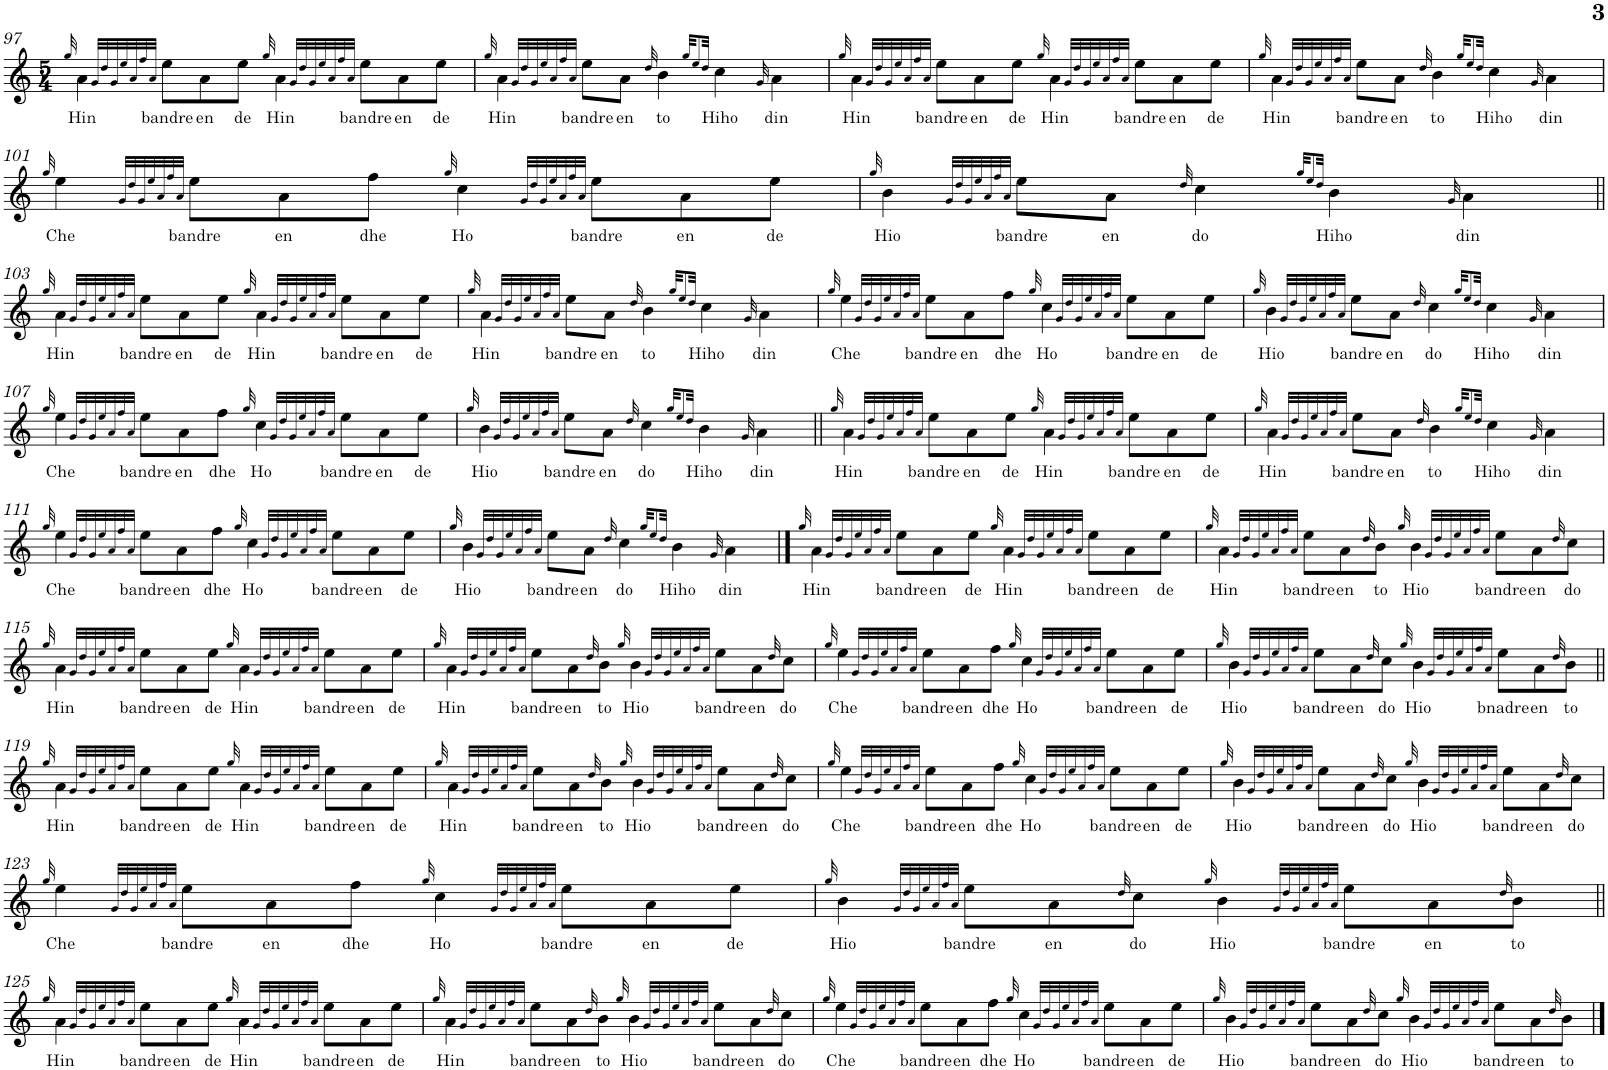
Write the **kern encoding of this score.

**kern	**text
*part1	*part1
*staff1	*staff1
*I"Piano	*
*I'Pno.	*
!!LO:PB:g=z
*clefG2	*
*k[]	*
*M5/4	*
=97	=97
32qgg/	.
!	!LO:LY:b
4a\	Hin
32qg/LLL	.
32qdd/	.
32qg/	.
32qee/	.
32qa/	.
32qff/	.
32qa/JJJ	.
!	!LO:LY:b
8ee\L	bandre
!	!LO:LY:b
8a\	en
!	!LO:LY:b
8ee\J	de
32qgg/	.
!	!LO:LY:b
4a\	Hin
32qg/LLL	.
32qdd/	.
32qg/	.
32qee/	.
32qa/	.
32qff/	.
32qa/JJJ	.
!	!LO:LY:b
8ee\L	bandre
!	!LO:LY:b
8a\	en
!	!LO:LY:b
8ee\J	de
=98	=98
32qgg/	.
!	!LO:LY:b
4a\	Hin
32qg/LLL	.
32qdd/	.
32qg/	.
32qee/	.
32qa/	.
32qff/	.
32qa/JJJ	.
!	!LO:LY:b
8ee\L	bandre
!	!LO:LY:b
8a\J	en
32qdd/	.
!	!LO:LY:b
4b\	to
32qgg/KKL	.
8qee/	.
32qdd/Jkk	.
!	!LO:LY:b
4cc\	Hiho
32qg/	.
!	!LO:LY:b
4a\	din
=99	=99
32qgg/	.
!	!LO:LY:b
4a\	Hin
32qg/LLL	.
32qdd/	.
32qg/	.
32qee/	.
32qa/	.
32qff/	.
32qa/JJJ	.
!	!LO:LY:b
8ee\L	bandre
!	!LO:LY:b
8a\	en
!	!LO:LY:b
8ee\J	de
32qgg/	.
!	!LO:LY:b
4a\	Hin
32qg/LLL	.
32qdd/	.
32qg/	.
32qee/	.
32qa/	.
32qff/	.
32qa/JJJ	.
!	!LO:LY:b
8ee\L	bandre
!	!LO:LY:b
8a\	en
!	!LO:LY:b
8ee\J	de
=100	=100
32qgg/	.
!	!LO:LY:b
4a\	Hin
32qg/LLL	.
32qdd/	.
32qg/	.
32qee/	.
32qa/	.
32qff/	.
32qa/JJJ	.
!	!LO:LY:b
8ee\L	bandre
!	!LO:LY:b
8a\J	en
32qdd/	.
!	!LO:LY:b
4b\	to
32qgg/KKL	.
8qee/	.
32qdd/Jkk	.
!	!LO:LY:b
4cc\	Hiho
32qg/	.
!	!LO:LY:b
4a\	din
!!LO:LB:g=z
=101	=101
32qgg/	.
!	!LO:LY:b
4ee\	Che
32qg/LLL	.
32qdd/	.
32qg/	.
32qee/	.
32qa/	.
32qff/	.
32qa/JJJ	.
!	!LO:LY:b
8ee\L	bandre
!	!LO:LY:b
8a\	en
!	!LO:LY:b
8ff\J	dhe
32qgg/	.
!	!LO:LY:b
4cc\	Ho
32qg/LLL	.
32qdd/	.
32qg/	.
32qee/	.
32qa/	.
32qff/	.
32qa/JJJ	.
!	!LO:LY:b
8ee\L	bandre
!	!LO:LY:b
8a\	en
!	!LO:LY:b
8ee\J	de
=102	=102
32qgg/	.
!	!LO:LY:b
4b\	Hio
32qg/LLL	.
32qdd/	.
32qg/	.
32qee/	.
32qa/	.
32qff/	.
32qa/JJJ	.
!	!LO:LY:b
8ee\L	bandre
!	!LO:LY:b
8a\J	en
32qdd/	.
!	!LO:LY:b
4cc\	do
32qgg/KKL	.
8qee/	.
32qdd/Jkk	.
!	!LO:LY:b
4b\	Hiho
32qg/	.
!	!LO:LY:b
4a\	din
!!LO:LB:g=z
=103||	=103||
32qgg/	.
!	!LO:LY:b
4a\	Hin
32qg/LLL	.
32qdd/	.
32qg/	.
32qee/	.
32qa/	.
32qff/	.
32qa/JJJ	.
!	!LO:LY:b
8ee\L	bandre
!	!LO:LY:b
8a\	en
!	!LO:LY:b
8ee\J	de
32qgg/	.
!	!LO:LY:b
4a\	Hin
32qg/LLL	.
32qdd/	.
32qg/	.
32qee/	.
32qa/	.
32qff/	.
32qa/JJJ	.
!	!LO:LY:b
8ee\L	bandre
!	!LO:LY:b
8a\	en
!	!LO:LY:b
8ee\J	de
=104	=104
32qgg/	.
!	!LO:LY:b
4a\	Hin
32qg/LLL	.
32qdd/	.
32qg/	.
32qee/	.
32qa/	.
32qff/	.
32qa/JJJ	.
!	!LO:LY:b
8ee\L	bandre
!	!LO:LY:b
8a\J	en
32qdd/	.
!	!LO:LY:b
4b\	to
32qgg/KKL	.
8qee/	.
32qdd/Jkk	.
!	!LO:LY:b
4cc\	Hiho
32qg/	.
!	!LO:LY:b
4a\	din
=105	=105
32qgg/	.
!	!LO:LY:b
4ee\	Che
32qg/LLL	.
32qdd/	.
32qg/	.
32qee/	.
32qa/	.
32qff/	.
32qa/JJJ	.
!	!LO:LY:b
8ee\L	bandre
!	!LO:LY:b
8a\	en
!	!LO:LY:b
8ff\J	dhe
32qgg/	.
!	!LO:LY:b
4cc\	Ho
32qg/LLL	.
32qdd/	.
32qg/	.
32qee/	.
32qa/	.
32qff/	.
32qa/JJJ	.
!	!LO:LY:b
8ee\L	bandre
!	!LO:LY:b
8a\	en
!	!LO:LY:b
8ee\J	de
=106	=106
32qgg/	.
!	!LO:LY:b
4b\	Hio
32qg/LLL	.
32qdd/	.
32qg/	.
32qee/	.
32qa/	.
32qff/	.
32qa/JJJ	.
!	!LO:LY:b
8ee\L	bandre
!	!LO:LY:b
8a\J	en
32qdd/	.
!	!LO:LY:b
4cc\	do
32qgg/KKL	.
8qee/	.
32qdd/Jkk	.
!	!LO:LY:b
4cc\	Hiho
32qg/	.
!	!LO:LY:b
4a\	din
!!LO:LB:g=z
=107	=107
32qgg/	.
!	!LO:LY:b
4ee\	Che
32qg/LLL	.
32qdd/	.
32qg/	.
32qee/	.
32qa/	.
32qff/	.
32qa/JJJ	.
!	!LO:LY:b
8ee\L	bandre
!	!LO:LY:b
8a\	en
!	!LO:LY:b
8ff\J	dhe
32qgg/	.
!	!LO:LY:b
4cc\	Ho
32qg/LLL	.
32qdd/	.
32qg/	.
32qee/	.
32qa/	.
32qff/	.
32qa/JJJ	.
!	!LO:LY:b
8ee\L	bandre
!	!LO:LY:b
8a\	en
!	!LO:LY:b
8ee\J	de
=108	=108
32qgg/	.
!	!LO:LY:b
4b\	Hio
32qg/LLL	.
32qdd/	.
32qg/	.
32qee/	.
32qa/	.
32qff/	.
32qa/JJJ	.
!	!LO:LY:b
8ee\L	bandre
!	!LO:LY:b
8a\J	en
32qdd/	.
!	!LO:LY:b
4cc\	do
32qgg/KKL	.
8qee/	.
32qdd/Jkk	.
!	!LO:LY:b
4b\	Hiho
32qg/	.
!	!LO:LY:b
4a\	din
=109||	=109||
32qgg/	.
!	!LO:LY:b
4a\	Hin
32qg/LLL	.
32qdd/	.
32qg/	.
32qee/	.
32qa/	.
32qff/	.
32qa/JJJ	.
!	!LO:LY:b
8ee\L	bandre
!	!LO:LY:b
8a\	en
!	!LO:LY:b
8ee\J	de
32qgg/	.
!	!LO:LY:b
4a\	Hin
32qg/LLL	.
32qdd/	.
32qg/	.
32qee/	.
32qa/	.
32qff/	.
32qa/JJJ	.
!	!LO:LY:b
8ee\L	bandre
!	!LO:LY:b
8a\	en
!	!LO:LY:b
8ee\J	de
=110	=110
32qgg/	.
!	!LO:LY:b
4a\	Hin
32qg/LLL	.
32qdd/	.
32qg/	.
32qee/	.
32qa/	.
32qff/	.
32qa/JJJ	.
!	!LO:LY:b
8ee\L	bandre
!	!LO:LY:b
8a\J	en
32qdd/	.
!	!LO:LY:b
4b\	to
32qgg/KKL	.
8qee/	.
32qdd/Jkk	.
!	!LO:LY:b
4cc\	Hiho
32qg/	.
!	!LO:LY:b
4a\	din
!!LO:LB:g=z
=111	=111
32qgg/	.
!	!LO:LY:b
4ee\	Che
32qg/LLL	.
32qdd/	.
32qg/	.
32qee/	.
32qa/	.
32qff/	.
32qa/JJJ	.
!	!LO:LY:b
8ee\L	bandre
!	!LO:LY:b
8a\	en
!	!LO:LY:b
8ff\J	dhe
32qgg/	.
!	!LO:LY:b
4cc\	Ho
32qg/LLL	.
32qdd/	.
32qg/	.
32qee/	.
32qa/	.
32qff/	.
32qa/JJJ	.
!	!LO:LY:b
8ee\L	bandre
!	!LO:LY:b
8a\	en
!	!LO:LY:b
8ee\J	de
=112	=112
32qgg/	.
!	!LO:LY:b
4b\	Hio
32qg/LLL	.
32qdd/	.
32qg/	.
32qee/	.
32qa/	.
32qff/	.
32qa/JJJ	.
!	!LO:LY:b
8ee\L	bandre
!	!LO:LY:b
8a\J	en
32qdd/	.
!	!LO:LY:b
4cc\	do
32qgg/KKL	.
8qee/	.
32qdd/Jkk	.
!	!LO:LY:b
4b\	Hiho
32qg/	.
!	!LO:LY:b
4a\	din
==113	==113
32qgg/	.
!	!LO:LY:b
4a\	Hin
32qg/LLL	.
32qdd/	.
32qg/	.
32qee/	.
32qa/	.
32qff/	.
32qa/JJJ	.
!	!LO:LY:b
8ee\L	bandre
!	!LO:LY:b
8a\	en
!	!LO:LY:b
8ee\J	de
32qgg/	.
!	!LO:LY:b
4a\	Hin
32qg/LLL	.
32qdd/	.
32qg/	.
32qee/	.
32qa/	.
32qff/	.
32qa/JJJ	.
!	!LO:LY:b
8ee\L	bandre
!	!LO:LY:b
8a\	en
!	!LO:LY:b
8ee\J	de
=114	=114
32qgg/	.
!	!LO:LY:b
4a\	Hin
32qg/LLL	.
32qdd/	.
32qg/	.
32qee/	.
32qa/	.
32qff/	.
32qa/JJJ	.
!	!LO:LY:b
8ee\L	bandre
!	!LO:LY:b
8a\	en
32qdd/	.
!	!LO:LY:b
8b\J	to
32qgg/	.
!	!LO:LY:b
4b\	Hio
32qg/LLL	.
32qdd/	.
32qg/	.
32qee/	.
32qa/	.
32qff/	.
32qa/JJJ	.
!	!LO:LY:b
8ee\L	bandre
!	!LO:LY:b
8a\	en
32qdd/	.
!	!LO:LY:b
8cc\J	do
!!LO:LB:g=z
=115	=115
32qgg/	.
!	!LO:LY:b
4a\	Hin
32qg/LLL	.
32qdd/	.
32qg/	.
32qee/	.
32qa/	.
32qff/	.
32qa/JJJ	.
!	!LO:LY:b
8ee\L	bandre
!	!LO:LY:b
8a\	en
!	!LO:LY:b
8ee\J	de
32qgg/	.
!	!LO:LY:b
4a\	Hin
32qg/LLL	.
32qdd/	.
32qg/	.
32qee/	.
32qa/	.
32qff/	.
32qa/JJJ	.
!	!LO:LY:b
8ee\L	bandre
!	!LO:LY:b
8a\	en
!	!LO:LY:b
8ee\J	de
=116	=116
32qgg/	.
!	!LO:LY:b
4a\	Hin
32qg/LLL	.
32qdd/	.
32qg/	.
32qee/	.
32qa/	.
32qff/	.
32qa/JJJ	.
!	!LO:LY:b
8ee\L	bandre
!	!LO:LY:b
8a\	en
32qdd/	.
!	!LO:LY:b
8b\J	to
32qgg/	.
!	!LO:LY:b
4b\	Hio
32qg/LLL	.
32qdd/	.
32qg/	.
32qee/	.
32qa/	.
32qff/	.
32qa/JJJ	.
!	!LO:LY:b
8ee\L	bandre
!	!LO:LY:b
8a\	en
32qdd/	.
!	!LO:LY:b
8cc\J	do
=117	=117
32qgg/	.
!	!LO:LY:b
4ee\	Che
32qg/LLL	.
32qdd/	.
32qg/	.
32qee/	.
32qa/	.
32qff/	.
32qa/JJJ	.
!	!LO:LY:b
8ee\L	bandre
!	!LO:LY:b
8a\	en
!	!LO:LY:b
8ff\J	dhe
32qgg/	.
!	!LO:LY:b
4cc\	Ho
32qg/LLL	.
32qdd/	.
32qg/	.
32qee/	.
32qa/	.
32qff/	.
32qa/JJJ	.
!	!LO:LY:b
8ee\L	bandre
!	!LO:LY:b
8a\	en
!	!LO:LY:b
8ee\J	de
=118	=118
32qgg/	.
!	!LO:LY:b
4b\	Hio
32qg/LLL	.
32qdd/	.
32qg/	.
32qee/	.
32qa/	.
32qff/	.
32qa/JJJ	.
!	!LO:LY:b
8ee\L	bandre
!	!LO:LY:b
8a\	en
32qdd/	.
!	!LO:LY:b
8cc\J	do
32qgg/	.
!	!LO:LY:b
4b\	Hio
32qg/LLL	.
32qdd/	.
32qg/	.
32qee/	.
32qa/	.
32qff/	.
32qa/JJJ	.
!	!LO:LY:b
8ee\L	bnadre
!	!LO:LY:b
8a\	en
32qdd/	.
!	!LO:LY:b
8b\J	to
!!LO:LB:g=z
=119||	=119||
32qgg/	.
!	!LO:LY:b
4a\	Hin
32qg/LLL	.
32qdd/	.
32qg/	.
32qee/	.
32qa/	.
32qff/	.
32qa/JJJ	.
!	!LO:LY:b
8ee\L	bandre
!	!LO:LY:b
8a\	en
!	!LO:LY:b
8ee\J	de
32qgg/	.
!	!LO:LY:b
4a\	Hin
32qg/LLL	.
32qdd/	.
32qg/	.
32qee/	.
32qa/	.
32qff/	.
32qa/JJJ	.
!	!LO:LY:b
8ee\L	bandre
!	!LO:LY:b
8a\	en
!	!LO:LY:b
8ee\J	de
=120	=120
32qgg/	.
!	!LO:LY:b
4a\	Hin
32qg/LLL	.
32qdd/	.
32qg/	.
32qee/	.
32qa/	.
32qff/	.
32qa/JJJ	.
!	!LO:LY:b
8ee\L	bandre
!	!LO:LY:b
8a\	en
32qdd/	.
!	!LO:LY:b
8b\J	to
32qgg/	.
!	!LO:LY:b
4b\	Hio
32qg/LLL	.
32qdd/	.
32qg/	.
32qee/	.
32qa/	.
32qff/	.
32qa/JJJ	.
!	!LO:LY:b
8ee\L	bandre
!	!LO:LY:b
8a\	en
32qdd/	.
!	!LO:LY:b
8cc\J	do
=121	=121
32qgg/	.
!	!LO:LY:b
4ee\	Che
32qg/LLL	.
32qdd/	.
32qg/	.
32qee/	.
32qa/	.
32qff/	.
32qa/JJJ	.
!	!LO:LY:b
8ee\L	bandre
!	!LO:LY:b
8a\	en
!	!LO:LY:b
8ff\J	dhe
32qgg/	.
!	!LO:LY:b
4cc\	Ho
32qg/LLL	.
32qdd/	.
32qg/	.
32qee/	.
32qa/	.
32qff/	.
32qa/JJJ	.
!	!LO:LY:b
8ee\L	bandre
!	!LO:LY:b
8a\	en
!	!LO:LY:b
8ee\J	de
=122	=122
32qgg/	.
!	!LO:LY:b
4b\	Hio
32qg/LLL	.
32qdd/	.
32qg/	.
32qee/	.
32qa/	.
32qff/	.
32qa/JJJ	.
!	!LO:LY:b
8ee\L	bandre
!	!LO:LY:b
8a\	en
32qdd/	.
!	!LO:LY:b
8cc\J	do
32qgg/	.
!	!LO:LY:b
4b\	Hio
32qg/LLL	.
32qdd/	.
32qg/	.
32qee/	.
32qa/	.
32qff/	.
32qa/JJJ	.
!	!LO:LY:b
8ee\L	bandre
!	!LO:LY:b
8a\	en
32qdd/	.
!	!LO:LY:b
8cc\J	do
!!LO:LB:g=z
=123	=123
32qgg/	.
!	!LO:LY:b
4ee\	Che
32qg/LLL	.
32qdd/	.
32qg/	.
32qee/	.
32qa/	.
32qff/	.
32qa/JJJ	.
!	!LO:LY:b
8ee\L	bandre
!	!LO:LY:b
8a\	en
!	!LO:LY:b
8ff\J	dhe
32qgg/	.
!	!LO:LY:b
4cc\	Ho
32qg/LLL	.
32qdd/	.
32qg/	.
32qee/	.
32qa/	.
32qff/	.
32qa/JJJ	.
!	!LO:LY:b
8ee\L	bandre
!	!LO:LY:b
8a\	en
!	!LO:LY:b
8ee\J	de
=124	=124
32qgg/	.
!	!LO:LY:b
4b\	Hio
32qg/LLL	.
32qdd/	.
32qg/	.
32qee/	.
32qa/	.
32qff/	.
32qa/JJJ	.
!	!LO:LY:b
8ee\L	bandre
!	!LO:LY:b
8a\	en
32qdd/	.
!	!LO:LY:b
8cc\J	do
32qgg/	.
!	!LO:LY:b
4b\	Hio
32qg/LLL	.
32qdd/	.
32qg/	.
32qee/	.
32qa/	.
32qff/	.
32qa/JJJ	.
!	!LO:LY:b
8ee\L	bandre
!	!LO:LY:b
8a\	en
32qdd/	.
!	!LO:LY:b
8b\J	to
!!LO:LB:g=z
=125||	=125||
32qgg/	.
!	!LO:LY:b
4a\	Hin
32qg/LLL	.
32qdd/	.
32qg/	.
32qee/	.
32qa/	.
32qff/	.
32qa/JJJ	.
!	!LO:LY:b
8ee\L	bandre
!	!LO:LY:b
8a\	en
!	!LO:LY:b
8ee\J	de
32qgg/	.
!	!LO:LY:b
4a\	Hin
32qg/LLL	.
32qdd/	.
32qg/	.
32qee/	.
32qa/	.
32qff/	.
32qa/JJJ	.
!	!LO:LY:b
8ee\L	bandre
!	!LO:LY:b
8a\	en
!	!LO:LY:b
8ee\J	de
=126	=126
32qgg/	.
!	!LO:LY:b
4a\	Hin
32qg/LLL	.
32qdd/	.
32qg/	.
32qee/	.
32qa/	.
32qff/	.
32qa/JJJ	.
!	!LO:LY:b
8ee\L	bandre
!	!LO:LY:b
8a\	en
32qdd/	.
!	!LO:LY:b
8b\J	to
32qgg/	.
!	!LO:LY:b
4b\	Hio
32qg/LLL	.
32qdd/	.
32qg/	.
32qee/	.
32qa/	.
32qff/	.
32qa/JJJ	.
!	!LO:LY:b
8ee\L	bandre
!	!LO:LY:b
8a\	en
32qdd/	.
!	!LO:LY:b
8cc\J	do
=127	=127
32qgg/	.
!	!LO:LY:b
4ee\	Che
32qg/LLL	.
32qdd/	.
32qg/	.
32qee/	.
32qa/	.
32qff/	.
32qa/JJJ	.
!	!LO:LY:b
8ee\L	bandre
!	!LO:LY:b
8a\	en
!	!LO:LY:b
8ff\J	dhe
32qgg/	.
!	!LO:LY:b
4cc\	Ho
32qg/LLL	.
32qdd/	.
32qg/	.
32qee/	.
32qa/	.
32qff/	.
32qa/JJJ	.
!	!LO:LY:b
8ee\L	bandre
!	!LO:LY:b
8a\	en
!	!LO:LY:b
8ee\J	de
=128	=128
32qgg/	.
!	!LO:LY:b
4b\	Hio
32qg/LLL	.
32qdd/	.
32qg/	.
32qee/	.
32qa/	.
32qff/	.
32qa/JJJ	.
!	!LO:LY:b
8ee\L	bandre
!	!LO:LY:b
8a\	en
32qdd/	.
!	!LO:LY:b
8cc\J	do
32qgg/	.
!	!LO:LY:b
4b\	Hio
32qg/LLL	.
32qdd/	.
32qg/	.
32qee/	.
32qa/	.
32qff/	.
32qa/JJJ	.
!	!LO:LY:b
8ee\L	bandre
!	!LO:LY:b
8a\	en
32qdd/	.
!	!LO:LY:b
8b\J	to
==	==
*-	*-
